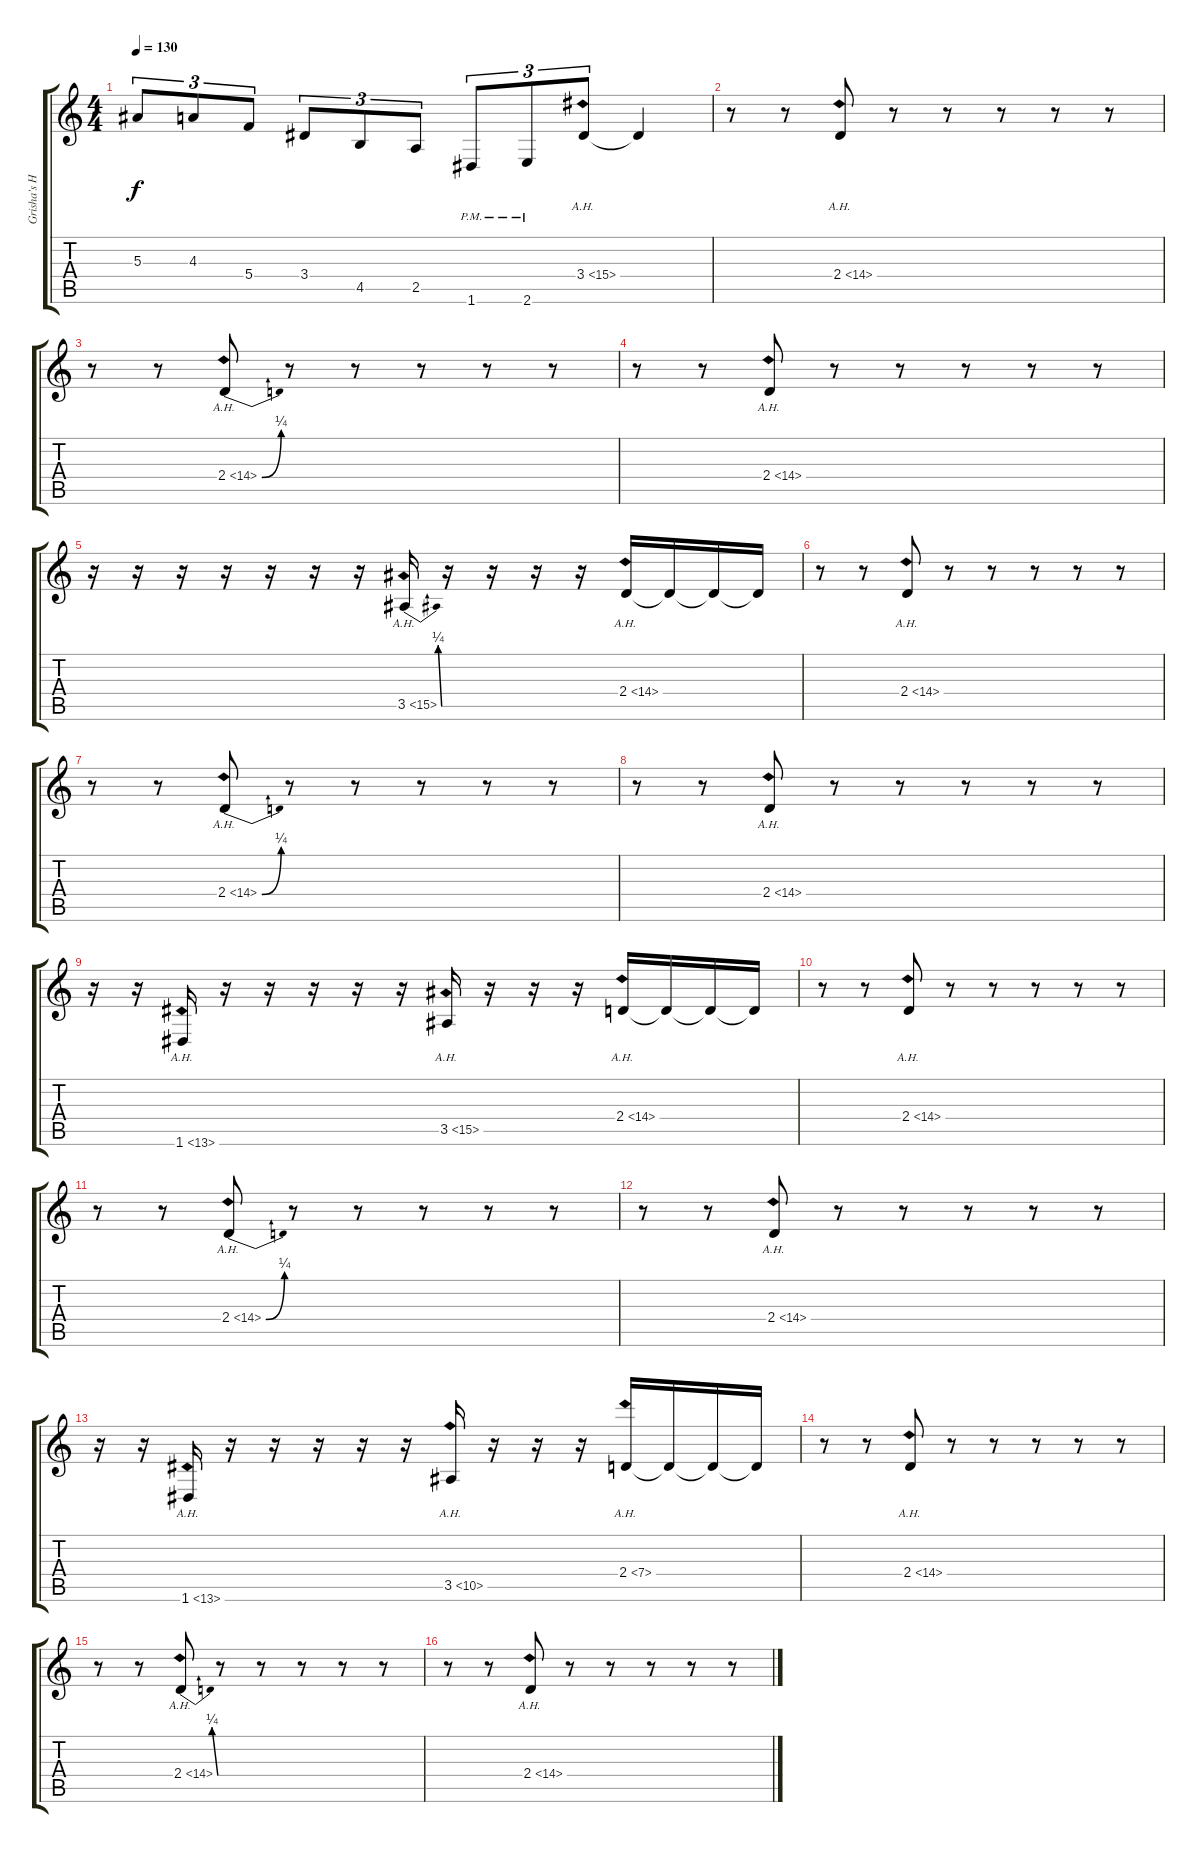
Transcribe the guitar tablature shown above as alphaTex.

\track ("Grisha's Harmonic" "Grisha's H") {instrument guitarharmonics}
\staff {score tabs}
\tuning (D4 A3 F3 C3 G2 D2) {hide}
\ts (4 4)
\tempo 130
\clef g2
\ks c
5.3.8{tu (3 2) dy f} 4.3.8{tu (3 2)} 5.4.8{tu (3 2)} 3.4.8{tu (3 2)} 4.5.8{tu (3 2)} 2.5.8{tu (3 2)} 1.6{pm}.8{tu (3 2)} 2.6{pm}.8{tu (3 2)} 3.4{ah 12}.8{tu (3 2)} 3.4{t}.4 |
r.8 r.8 2.4{ah 12}.8 r.8 r.8 r.8 r.8 r.8 |
r.8 r.8 2.4{be (bend 0 0 60 1) ah 12}.8 r.8 r.8 r.8 r.8 r.8 |
r.8 r.8 2.4{ah 12}.8 r.8 r.8 r.8 r.8 r.8 |
r.16 r.16 r.16 r.16 r.16 r.16 r.16 3.5{be (bend 0 0 60 1) ah 12}.16 r.16 r.16 r.16 r.16 2.4{ah 12}.16 2.4{t}.16 2.4{t}.16 2.4{t}.16 |
r.8 r.8 2.4{ah 12}.8 r.8 r.8 r.8 r.8 r.8 |
r.8 r.8 2.4{be (bend 0 0 60 1) ah 12}.8 r.8 r.8 r.8 r.8 r.8 |
r.8 r.8 2.4{ah 12}.8 r.8 r.8 r.8 r.8 r.8 |
r.16 r.16 1.6{ah 12}.16 r.16 r.16 r.16 r.16 r.16 3.5{ah 12}.16 r.16 r.16 r.16 2.4{ah 12}.16 2.4{t}.16 2.4{t}.16 2.4{t}.16 |
r.8 r.8 2.4{ah 12}.8 r.8 r.8 r.8 r.8 r.8 |
r.8 r.8 2.4{be (bend 0 0 60 1) ah 12}.8 r.8 r.8 r.8 r.8 r.8 |
r.8 r.8 2.4{ah 12}.8 r.8 r.8 r.8 r.8 r.8 |
r.16 r.16 1.6{ah 12}.16 r.16 r.16 r.16 r.16 r.16 3.5{ah 7}.16 r.16 r.16 r.16 2.4{ah 5}.16 2.4{t}.16 2.4{t}.16 2.4{t}.16 |
r.8 r.8 2.4{ah 12}.8 r.8 r.8 r.8 r.8 r.8 |
r.8 r.8 2.4{be (bend 0 0 60 1) ah 12}.8 r.8 r.8 r.8 r.8 r.8 |
r.8 r.8 2.4{ah 12}.8 r.8 r.8 r.8 r.8 r.8
